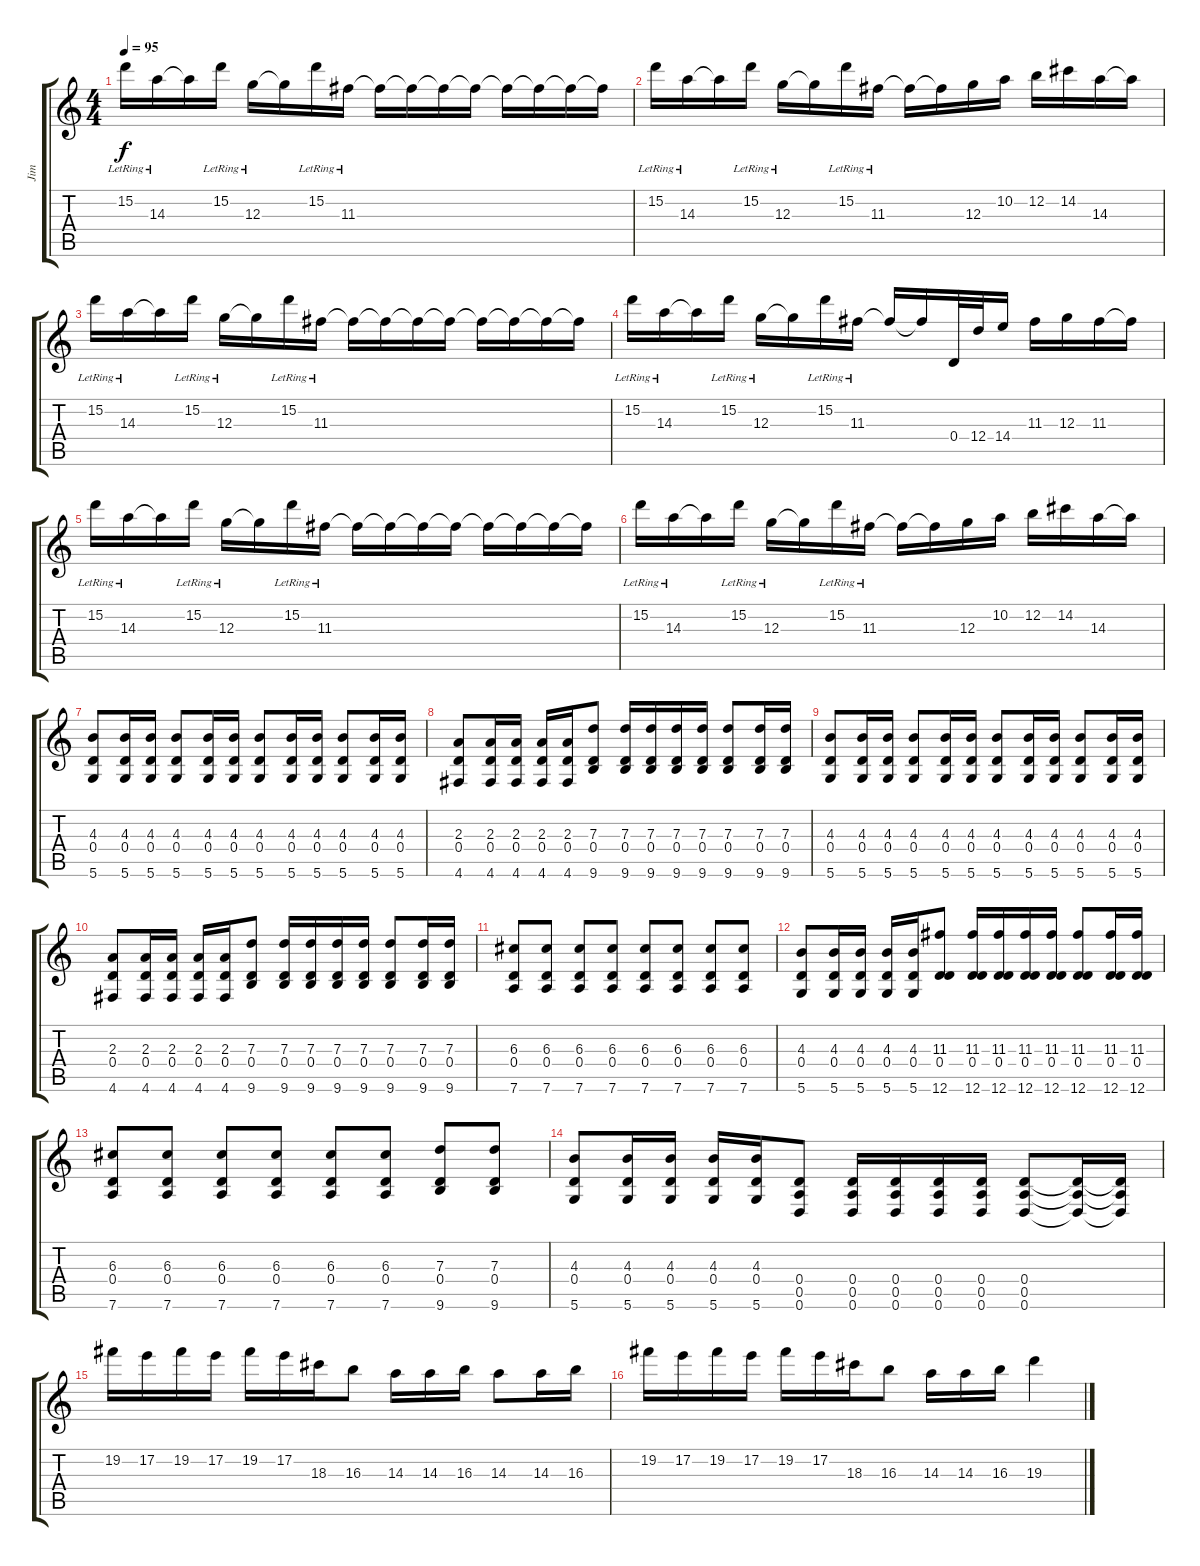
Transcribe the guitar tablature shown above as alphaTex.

\track ("Jim" "Jim") {instrument electricguitarjazz}
\staff {score tabs}
\tuning (E4 B3 G3 D3 A2 D2) {hide}
\ts (4 4)
\tempo 95
\clef g2
\ks c
15.2{lr}.16{dy f} 14.3{lr}.16 14.3{t}.16 15.2{lr}.16 12.3{lr}.16 12.3{t}.16 15.2{lr}.16 11.3{lr}.16 11.3{t}.16 11.3{t}.16 11.3{t}.16 11.3{t}.16 11.3{t}.16 11.3{t}.16 11.3{t}.16 11.3{t}.16 |
15.2{lr}.16 14.3{lr}.16 14.3{t}.16 15.2{lr}.16 12.3{lr}.16 12.3{t}.16 15.2{lr}.16 11.3{lr}.16 11.3{t}.16 11.3{t}.16 12.3.16 10.2.16 12.2.16 14.2.16 14.3.16 14.3{t}.16 |
15.2{lr}.16 14.3{lr}.16 14.3{t}.16 15.2{lr}.16 12.3{lr}.16 12.3{t}.16 15.2{lr}.16 11.3{lr}.16 11.3{t}.16 11.3{t}.16 11.3{t}.16 11.3{t}.16 11.3{t}.16 11.3{t}.16 11.3{t}.16 11.3{t}.16 |
15.2{lr}.16 14.3{lr}.16 14.3{t}.16 15.2{lr}.16 12.3{lr}.16 12.3{t}.16 15.2{lr}.16 11.3{lr}.16 11.3{t}.16 11.3{t}.16 0.4.32 12.4.32 14.4.16 11.3.16 12.3.16 11.3.16 11.3{t}.16 |
15.2{lr}.16 14.3{lr}.16 14.3{t}.16 15.2{lr}.16 12.3{lr}.16 12.3{t}.16 15.2{lr}.16 11.3{lr}.16 11.3{t}.16 11.3{t}.16 11.3{t}.16 11.3{t}.16 11.3{t}.16 11.3{t}.16 11.3{t}.16 11.3{t}.16 |
15.2{lr}.16 14.3{lr}.16 14.3{t}.16 15.2{lr}.16 12.3{lr}.16 12.3{t}.16 15.2{lr}.16 11.3{lr}.16 11.3{t}.16 11.3{t}.16 12.3.16 10.2.16 12.2.16 14.2.16 14.3.16 14.3{t}.16 |
(4.3 0.4 5.6).8{instrument distortionguitar} (4.3 0.4 5.6).16 (4.3 0.4 5.6).16 (4.3 0.4 5.6).8 (4.3 0.4 5.6).16 (4.3 0.4 5.6).16 (4.3 0.4 5.6).8 (4.3 0.4 5.6).16 (4.3 0.4 5.6).16 (4.3 0.4 5.6).8 (4.3 0.4 5.6).16 (4.3 0.4 5.6).16 |
(2.3 0.4 4.6).8 (2.3 0.4 4.6).16 (2.3 0.4 4.6).16 (2.3 0.4 4.6).16 (2.3 0.4 4.6).16 (7.3 0.4 9.6).8 (7.3 0.4 9.6).16 (7.3 0.4 9.6).16 (7.3 0.4 9.6).16 (7.3 0.4 9.6).16 (7.3 0.4 9.6).8 (7.3 0.4 9.6).16 (7.3 0.4 9.6).16 |
(4.3 0.4 5.6).8 (4.3 0.4 5.6).16 (4.3 0.4 5.6).16 (4.3 0.4 5.6).8 (4.3 0.4 5.6).16 (4.3 0.4 5.6).16 (4.3 0.4 5.6).8 (4.3 0.4 5.6).16 (4.3 0.4 5.6).16 (4.3 0.4 5.6).8 (4.3 0.4 5.6).16 (4.3 0.4 5.6).16 |
(2.3 0.4 4.6).8 (2.3 0.4 4.6).16 (2.3 0.4 4.6).16 (2.3 0.4 4.6).16 (2.3 0.4 4.6).16 (7.3 0.4 9.6).8 (7.3 0.4 9.6).16 (7.3 0.4 9.6).16 (7.3 0.4 9.6).16 (7.3 0.4 9.6).16 (7.3 0.4 9.6).8 (7.3 0.4 9.6).16 (7.3 0.4 9.6).16 |
(6.3 0.4 7.6).8 (6.3 0.4 7.6).8 (6.3 0.4 7.6).8 (6.3 0.4 7.6).8 (6.3 0.4 7.6).8 (6.3 0.4 7.6).8 (6.3 0.4 7.6).8 (6.3 0.4 7.6).8 |
(4.3 0.4 5.6).8 (4.3 0.4 5.6).16 (4.3 0.4 5.6).16 (4.3 0.4 5.6).16 (4.3 0.4 5.6).16 (11.3 0.4 12.6).8 (11.3 0.4 12.6).16 (11.3 0.4 12.6).16 (11.3 0.4 12.6).16 (11.3 0.4 12.6).16 (11.3 0.4 12.6).8 (11.3 0.4 12.6).16 (11.3 0.4 12.6).16 |
(6.3 0.4 7.6).8 (6.3 0.4 7.6).8 (6.3 0.4 7.6).8 (6.3 0.4 7.6).8 (6.3 0.4 7.6).8 (6.3 0.4 7.6).8 (7.3 0.4 9.6).8 (7.3 0.4 9.6).8 |
(4.3 0.4 5.6).8 (4.3 0.4 5.6).16 (4.3 0.4 5.6).16 (4.3 0.4 5.6).16 (4.3 0.4 5.6).16 (0.4 0.5 0.6).8 (0.4 0.5 0.6).16 (0.4 0.5 0.6).16 (0.4 0.5 0.6).16 (0.4 0.5 0.6).16 (0.4 0.5 0.6).8 (0.4{t} 0.5{t} 0.6{t}).16 (0.4{t} 0.5{t} 0.6{t}).16 |
19.2.16 17.2.16 19.2.16 17.2.16 19.2.16 17.2.16 18.3.16 16.3.8 14.3.16 14.3.16 16.3.16 14.3.8 14.3.16 16.3.16 |
19.2.16 17.2.16 19.2.16 17.2.16 19.2.16 17.2.16 18.3.16 16.3.8 14.3.16 14.3.16 16.3.16 19.3.4
